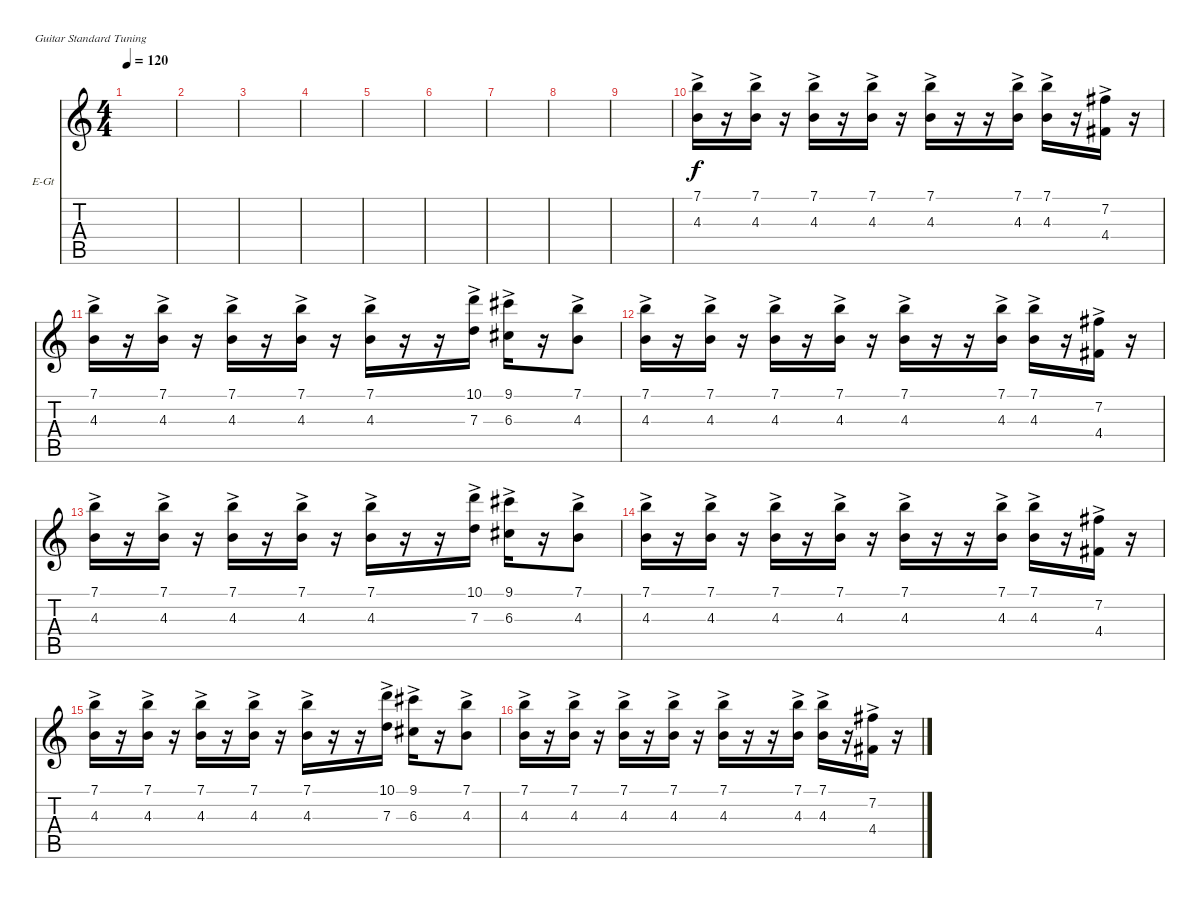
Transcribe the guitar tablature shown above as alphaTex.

\defaultSystemsLayout 4
\bracketExtendMode nobrackets
\firstSystemTrackNameOrientation horizontal
\otherSystemsTrackNameOrientation horizontal
\track ("Electric Guitar" "E-Gt") {instrument electricguitarclean}
\staff {score tabs}
\tuning (E4 B3 G3 D3 A2 E2)
\ts (4 4)
\tempo 120
\clef g2
\ks c
|
|
|
|
|
|
|
|
|
(7.1{ac} 4.3{ac}).16 r.16 (7.1{ac} 4.3{ac}).16 r.16 (7.1{ac} 4.3{ac}).16 r.16 (7.1{ac} 4.3{ac}).16 r.16 (7.1{ac} 4.3{ac}).16 r.16 r.16 (7.1{ac} 4.3).16 (7.1{ac} 4.3).16 r.16 (7.2{ac} 4.4{ac}).16 r.16 |
(7.1{ac} 4.3{ac}).16 r.16 (7.1{ac} 4.3{ac}).16 r.16 (7.1{ac} 4.3{ac}).16 r.16 (7.1{ac} 4.3{ac}).16 r.16 (7.1{ac} 4.3{ac}).16 r.16 r.16 (10.1{ac} 7.3).16 (9.1{ac} 6.3{ac}).16 r.16 (7.1{ac} 4.3{ac}).8 |
(7.1{ac} 4.3).16 r.16 (7.1{ac} 4.3{ac}).16 r.16 (7.1{ac} 4.3{ac}).16 r.16 (7.1{ac} 4.3{ac}).16 r.16 (7.1{ac} 4.3{ac}).16 r.16 r.16 (7.1{ac} 4.3{ac}).16 (7.1{ac} 4.3{ac}).16 r.16 (7.2{ac} 4.4).16 r.16 |
(7.1{ac} 4.3{ac}).16 r.16 (7.1{ac} 4.3{ac}).16 r.16 (7.1{ac} 4.3{ac}).16 r.16 (7.1{ac} 4.3{ac}).16 r.16 (7.1{ac} 4.3{ac}).16 r.16 r.16 (10.1{ac} 7.3).16 (9.1{ac} 6.3{ac}).16 r.16 (7.1{ac} 4.3).8 |
(7.1{ac} 4.3).16 r.16 (7.1{ac} 4.3{ac}).16 r.16 (7.1{ac} 4.3{ac}).16 r.16 (7.1{ac} 4.3{ac}).16 r.16 (7.1{ac} 4.3{ac}).16 r.16 r.16 (7.1{ac} 4.3{ac}).16 (7.1{ac} 4.3{ac}).16 r.16 (7.2{ac} 4.4).16 r.16 |
(7.1{ac} 4.3{ac}).16 r.16 (7.1{ac} 4.3{ac}).16 r.16 (7.1{ac} 4.3{ac}).16 r.16 (7.1{ac} 4.3{ac}).16 r.16 (7.1{ac} 4.3{ac}).16 r.16 r.16 (10.1{ac} 7.3).16 (9.1{ac} 6.3{ac}).16 r.16 (7.1{ac} 4.3).8 |
(7.1{ac} 4.3).16 r.16 (7.1{ac} 4.3{ac}).16 r.16 (7.1{ac} 4.3{ac}).16 r.16 (7.1{ac} 4.3{ac}).16 r.16 (7.1{ac} 4.3{ac}).16 r.16 r.16 (7.1{ac} 4.3{ac}).16 (7.1{ac} 4.3{ac}).16 r.16 (7.2{ac} 4.4).16 r.16
